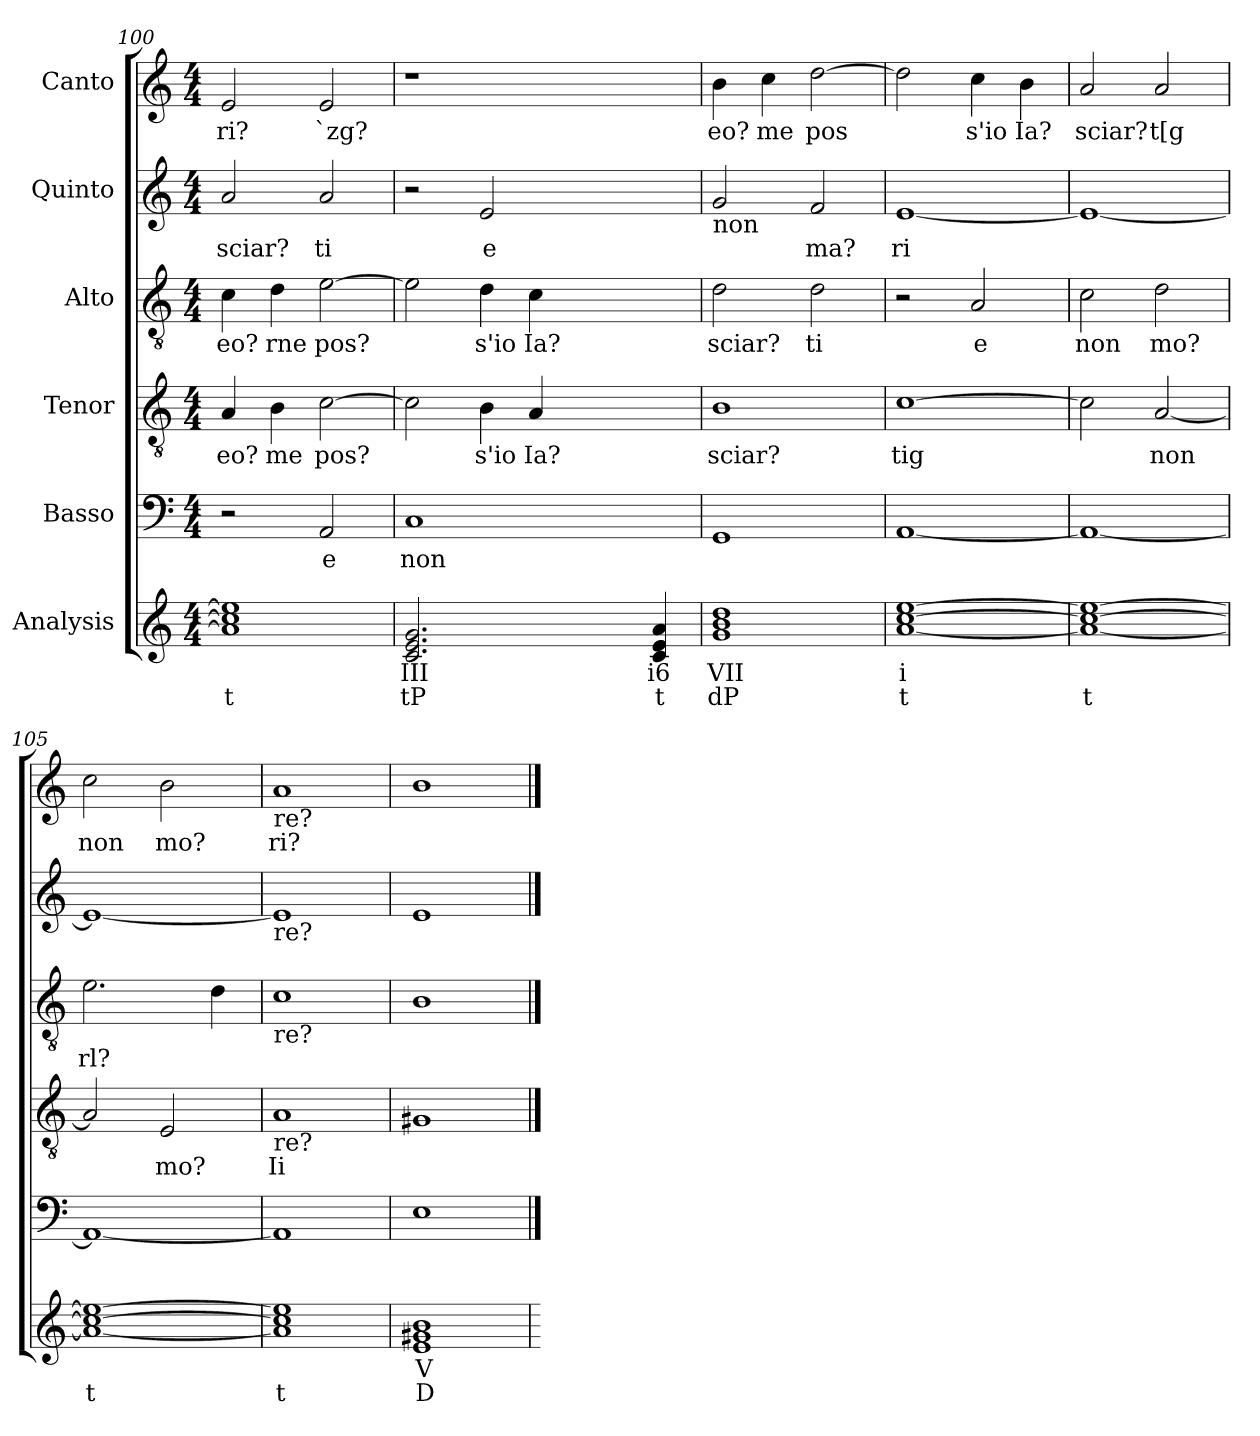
**kern	**text	**text	**kern	**text	**kern	**text	**kern	**text	**kern	**text	**kern	**text
*part6	*part6	*part6	*part5	*part5	*part4	*part4	*part3	*part3	*part2	*part2	*part1	*part1
*staff6	*staff6	*staff6	*staff5	*staff5	*staff4	*staff4	*staff3	*staff3	*staff2	*staff2	*staff1	*staff1
*I"Analysis	*	*	*I"Basso	*	*I"Tenor	*	*I"Alto	*	*I"Quinto	*	*I"Canto	*
*	*	*	*clefF4	*	*clefGv2	*	*clefGv2	*	*clefG2	*	*clefG2	*
*k[]	*	*	*k[]	*	*k[]	*	*k[]	*	*k[]	*	*k[]	*
*M4/4	*	*	*M4/4	*	*M4/4	*	*M4/4	*	*M4/4	*	*M4/4	*
=100	=100	=100	=100	=100	=100	=100	=100	=100	=100	=100	=100	=100
!	!	!	!	!	!	!LO:LY:b	!	!	!	!	!	!
!	!	!	!	!	!	!	!	!LO:LY:b	!	!	!	!
!	!	!	!	!	!	!	!	!	!	!LO:LY:b	!	!
!	!	!	!	!	!	!	!	!	!	!	!	!LO:LY:b
1a] 1cc] 1ee]	.	t	2r	.	4A/	eo?	4c\	eo?	2a/	sciar?	2e/	ri?
!	!	!	!	!	!	!LO:LY:b	!	!	!	!	!	!
!	!	!	!	!	!	!	!	!LO:LY:b	!	!	!	!
.	.	.	.	.	4B\	me	4d\	rne	.	.	.	.
!	!	!	!	!LO:LY:b	!	!	!	!	!	!	!	!
!	!	!	!	!	!	!LO:LY:b	!	!	!	!	!	!
!	!	!	!	!	!	!	!	!LO:LY:b	!	!	!	!
!	!	!	!	!	!	!	!	!	!	!LO:LY:b	!	!
!	!	!	!	!	!	!	!	!	!	!	!	!LO:LY:b
.	.	.	2AA/	e	[2c\	pos?	[2e\	pos?	2a/	ti	2e/	`zg?
=101	=101	=101	=101	=101	=101	=101	=101	=101	=101	=101	=101	=101
!	!	!	!	!LO:LY:b	!	!	!	!	!	!	!	!
2.c 2.e 2.g	III	tP	1C	non	2c\]	.	2e\]	.	2r	.	1r	.
!	!	!	!	!	!	!LO:LY:b	!	!	!	!	!	!
!	!	!	!	!	!	!	!	!LO:LY:b	!	!	!	!
!	!	!	!	!	!	!	!	!	!	!LO:LY:b	!	!
.	.	.	.	.	4B\	s'io	4d\	s'io	2e/	e	.	.
!	!	!	!	!	!	!LO:LY:b	!	!	!	!	!	!
!	!	!	!	!	!	!	!	!LO:LY:b	!	!	!	!
2.ryy	.	.	.	.	4A/	Ia?	4c\	Ia?	.	.	.	.
.	.	.	2.ryy	.	2.ryy	.	2.ryy	.	2.ryy	.	2.ryy	.
4c 4e 4a	i6	t	.	.	.	.	.	.	.	.	.	.
=102	=102	=102	=102	=102	=102	=102	=102	=102	=102	=102	=102	=102
!	!	!	!	!	!	!LO:LY:b	!	!	!	!	!	!
!	!	!	!	!	!	!	!	!LO:LY:b	!	!	!	!
!	!	!	!	!	!	!	!	!	!LO:TX:b:t=non	!	!	!
!	!	!	!	!	!	!	!	!	!	!	!	!LO:LY:b
1g 1b 1dd	VII	dP	1GG	.	1B	sciar?	2d\	sciar?	2g/	.	4b\	eo?
!	!	!	!	!	!	!	!	!	!	!	!	!LO:LY:b
.	.	.	.	.	.	.	.	.	.	.	4cc\	me
!	!	!	!	!	!	!	!	!LO:LY:b	!	!	!	!
!	!	!	!	!	!	!	!	!	!	!LO:LY:b	!	!
!	!	!	!	!	!	!	!	!	!	!	!	!LO:LY:b
.	.	.	.	.	.	.	2d\	ti	2f/	ma?	[2dd\	pos
=103	=103	=103	=103	=103	=103	=103	=103	=103	=103	=103	=103	=103
!	!	!	!	!	!	!LO:LY:b	!	!	!	!	!	!
!	!	!	!	!	!	!	!	!	!	!LO:LY:b	!	!
[1a [1cc [1ee	i	t	[1AA	.	[1c	tig	2r	.	[1e	ri	2dd\]	.
!	!	!	!	!	!	!	!	!LO:LY:b	!	!	!	!
!	!	!	!	!	!	!	!	!	!	!	!	!LO:LY:b
.	.	.	.	.	.	.	2A/	e	.	.	4cc\	s'io
!	!	!	!	!	!	!	!	!	!	!	!	!LO:LY:b
.	.	.	.	.	.	.	.	.	.	.	4b\	Ia?
=104	=104	=104	=104	=104	=104	=104	=104	=104	=104	=104	=104	=104
!	!	!	!	!	!	!	!	!LO:LY:b	!	!	!	!
!	!	!	!	!	!	!	!	!	!	!	!	!LO:LY:b
1a_ 1cc_ 1ee_	.	t	1AA_	.	2c\]	.	2c\	non	1e_	.	2a/	sciar?
!	!	!	!	!	!	!LO:LY:b	!	!	!	!	!	!
!	!	!	!	!	!	!	!	!LO:LY:b	!	!	!	!
!	!	!	!	!	!	!	!	!	!	!	!	!LO:LY:b
.	.	.	.	.	[2A/	non	2d\	mo?	.	.	2a/	t[g
=105	=105	=105	=105	=105	=105	=105	=105	=105	=105	=105	=105	=105
!	!	!	!	!	!	!	!	!LO:LY:b	!	!	!	!
!	!	!	!	!	!	!	!	!	!	!	!	!LO:LY:b
1a_ 1cc_ 1ee_	.	t	1AA_	.	2A/]	.	2.e\	rl?	1e_	.	2cc\	non
!	!	!	!	!	!	!LO:LY:b	!	!	!	!	!	!
!	!	!	!	!	!	!	!	!	!	!	!	!LO:LY:b
.	.	.	.	.	2E/	mo?	.	.	.	.	2b\	mo?
.	.	.	.	.	.	.	4d\	.	.	.	.	.
=106	=106	=106	=106	=106	=106	=106	=106	=106	=106	=106	=106	=106
!	!	!	!	!	!	!LO:LY:b	!	!	!	!	!	!
!	!	!	!	!	!	!	!	!	!	!	!LO:TX:b:t=re?	!
!	!	!	!	!	!	!	!	!	!LO:TX:b:t=re?	!	!	!
!	!	!	!	!	!	!	!LO:TX:b:t=re?	!	!	!	!	!
!	!	!	!	!	!LO:TX:b:t=re?	!	!	!	!	!	!	!
!	!	!	!	!	!	!	!	!	!	!	!	!LO:LY:b
1a] 1cc] 1ee]	.	t	1AA]	.	1A	Ii	1c	.	1e]	.	1a	ri?
=107	=107	=107	=107	=107	=107	=107	=107	=107	=107	=107	=107	=107
1e 1g#X 1b	V	D	1E	.	1G#X	.	1B	.	1e	.	1b	.
=	==	==	==	==	==	==	==	==	==	==	==	==
*-	*-	*-	*-	*-	*-	*-	*-	*-	*-	*-	*-	*-
